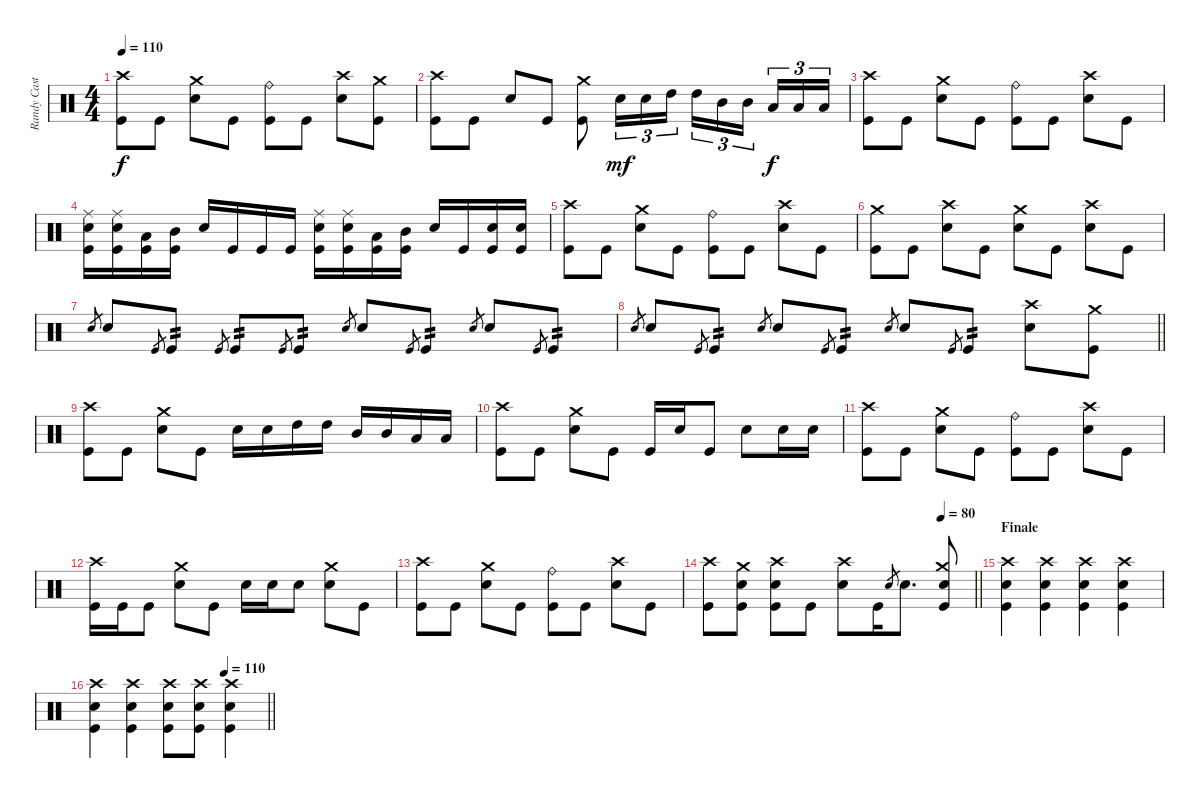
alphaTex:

\track ("Randy Castillo" "Randy Cast") {instrument percussion}
\staff {score}
\articulation defaults
\ts (4 4)
\section ("" "")
\tempo 110
\clef neutral
\ks c
("Crash high (hit)" "Kick (hit)").8{dy f} "Kick (hit)".8 ("Crash medium (hit)" "Snare (hit) 2").8 "Kick (hit)".8 ("Ride (bell)" "Kick (hit)").8 "Kick (hit)".8 ("Crash high (hit)" "Snare (hit) 2").8 ("Crash medium (hit)" "Kick (hit)").8 |
("Crash high (hit)" "Kick (hit)").8 "Kick (hit)".8 "Snare (hit) 2".8 "Kick (hit)".8 ("Crash medium (hit)" "Kick (hit)").8 "Snare (hit) 2".16{tu (3 2) dy mf} "Snare (hit) 2".16{tu (3 2)} "High Tom (hit)".16{tu (3 2)} "High Tom (hit)".16{tu (3 2)} "Mid Tom (hit)".16{tu (3 2)} "Mid Tom (hit)".16{tu (3 2) beam splitsecondary} "Low Tom (hit)".16{tu (3 2) dy f} "Low Tom (hit)".16{tu (3 2)} "Low Tom (hit)".16{tu (3 2)} |
("Crash high (hit)" "Kick (hit)").8 "Kick (hit)".8 ("Crash medium (hit)" "Snare (hit) 2").8 "Kick (hit)".8 ("Ride (bell)" "Kick (hit)").8 "Kick (hit)".8 ("Crash high (hit)" "Snare (hit) 2").8 "Kick (hit)".8 |
("Ride (middle)" "Snare (hit) 2" "Kick (hit)").16 ("Ride (middle)" "Snare (hit) 2" "Kick (hit)").16 ("Low Tom (hit)" "Kick (hit)").16 ("Mid Tom (hit)" "Kick (hit)").16 "Snare (hit) 2".16 "Kick (hit)".16 "Kick (hit)".16 "Kick (hit)".16 ("Ride (middle)" "Snare (hit) 2" "Kick (hit)").16 ("Ride (middle)" "Snare (hit) 2" "Kick (hit)").16 ("Low Tom (hit)" "Kick (hit)").16 ("Mid Tom (hit)" "Kick (hit)").16 "Snare (hit) 2".16 "Kick (hit)".16 ("Snare (hit) 2" "Kick (hit)").16 ("Snare (hit) 2" "Kick (hit)").16 |
("Crash high (hit)" "Kick (hit)").8 "Kick (hit)".8 ("Crash medium (hit)" "Snare (hit) 2").8 "Kick (hit)".8 ("Ride (bell)" "Kick (hit)").8 "Kick (hit)".8 ("Crash high (hit)" "Snare (hit) 2").8 "Kick (hit)".8 |
("Crash medium (hit)" "Kick (hit)").8 "Kick (hit)".8 ("Crash high (hit)" "Snare (hit) 2").8 "Kick (hit)".8 ("Crash medium (hit)" "Snare (hit) 2").8 "Kick (hit)".8 ("Crash high (hit)" "Snare (hit) 2").8 "Kick (hit)".8 |
"Snare (hit) 2".8{gr} "Snare (hit) 2".8 "Kick (hit)".8{gr} "Kick (hit)".8{tp 2} "Kick (hit)".8{gr} "Kick (hit)".8{tp 2} "Kick (hit)".8{gr} "Kick (hit)".8{tp 2} "Snare (hit) 2".8{gr} "Snare (hit) 2".8 "Kick (hit)".8{gr} "Kick (hit)".8{tp 2} "Snare (hit) 2".8{gr} "Snare (hit) 2".8 "Kick (hit)".8{gr} "Kick (hit)".8{tp 2} |
\barLineRight lightlight "Snare (hit) 2".8{gr} "Snare (hit) 2".8 "Kick (hit)".8{gr} "Kick (hit)".8{tp 2} "Snare (hit) 2".8{gr} "Snare (hit) 2".8 "Kick (hit)".8{gr} "Kick (hit)".8{tp 2} "Snare (hit) 2".8{gr} "Snare (hit) 2".8 "Kick (hit)".8{gr} "Kick (hit)".8{tp 2}
("Crash high (hit)" "Snare (hit) 2").8 ("Crash medium (hit)" "Kick (hit)").8 |
\section ("" "")
("Crash high (hit)" "Kick (hit)").8 "Kick (hit)".8 ("Crash medium (hit)" "Snare (hit) 2").8 "Kick (hit)".8 "Snare (hit) 2".16 "Snare (hit) 2".16 "High Tom (hit)".16 "High Tom (hit)".16 "Mid Tom (hit)".16 "Mid Tom (hit)".16 "Low Tom (hit)".16 "Low Tom (hit)".16 |
("Crash high (hit)" "Kick (hit)").8 "Kick (hit)".8 ("Crash medium (hit)" "Snare (hit) 2").8 "Kick (hit)".8 "Kick (hit)".16 "Snare (hit) 2".16 "Kick (hit)".8 "Snare (hit) 2".8 "Snare (hit) 2".16 "Snare (hit) 2".16 |
("Crash high (hit)" "Kick (hit)").8 "Kick (hit)".8 ("Crash medium (hit)" "Snare (hit) 2").8 "Kick (hit)".8 ("Ride (bell)" "Kick (hit)").8 "Kick (hit)".8 ("Crash high (hit)" "Snare (hit) 2").8 "Kick (hit)".8 |
("Crash high (hit)" "Kick (hit)").16 "Kick (hit)".16 "Kick (hit)".8 ("Crash medium (hit)" "Snare (hit) 2").8 "Kick (hit)".8 "Snare (hit) 2".16 "Snare (hit) 2".16 "Snare (hit) 2".8 ("Crash medium (hit)" "Snare (hit) 2").8 "Kick (hit)".8 |
("Crash high (hit)" "Kick (hit)").8 "Kick (hit)".8 ("Crash medium (hit)" "Snare (hit) 2").8 "Kick (hit)".8 ("Ride (bell)" "Kick (hit)").8 "Kick (hit)".8 ("Crash high (hit)" "Snare (hit) 2").8 "Kick (hit)".8 |
\tempo (80 0.875)
\barLineRight lightlight
("Crash high (hit)" "Kick (hit)").8 ("Crash medium (hit)" "Snare (hit) 2" "Kick (hit)").8 ("Crash high (hit)" "Snare (hit) 2" "Kick (hit)").8 "Kick (hit)".8 ("Crash high (hit)" "Snare (hit) 2").8 "Kick (hit)".16 "Snare (hit) 2".8{gr} "Snare (hit) 2".8{d} ("Crash medium (hit)" "Snare (hit) 2" "Kick (hit)").8 |
\section ("" "Finale")
("Crash high (hit)" "Snare (hit) 2" "Kick (hit)").4 ("Crash high (hit)" "Snare (hit) 2" "Kick (hit)").4 ("Crash high (hit)" "Snare (hit) 2" "Kick (hit)").4 ("Crash high (hit)" "Snare (hit) 2" "Kick (hit)").4 |
\tempo (110 0.75)
\barLineRight lightlight
("Crash high (hit)" "Snare (hit) 2" "Kick (hit)").4 ("Crash high (hit)" "Snare (hit) 2" "Kick (hit)").4 ("Crash high (hit)" "Snare (hit) 2" "Kick (hit)").8 ("Crash high (hit)" "Snare (hit) 2" "Kick (hit)").8 ("Crash high (hit)" "Snare (hit) 2" "Kick (hit)").4
